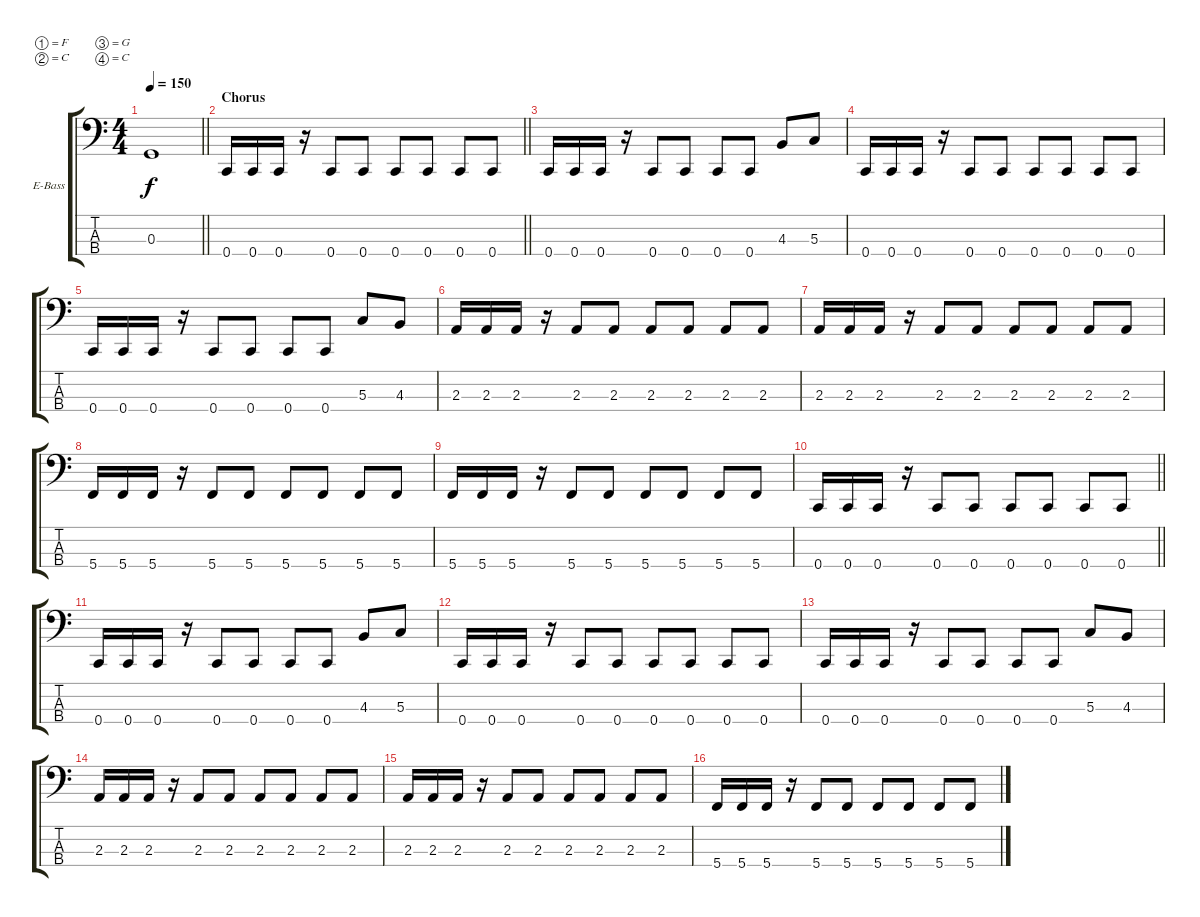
\bracketExtendMode groupsimilarinstruments
\firstSystemTrackNameOrientation horizontal
\otherSystemsTrackNameOrientation horizontal
\track ("Jay" "E-Bass") {solo instrument electricbassfinger}
\staff {score tabs}
\tuning (F2 C2 G1 C1)
\ts (4 4)
\tempo 150
\clef f4
\barLineRight lightlight
\ks c
0.3.1{dy f} |
\section ("" "Chorus")
\barLineRight lightlight
0.4.16 0.4.16 0.4.16 r.16 0.4.8 0.4.8 0.4.8 0.4.8 0.4.8 0.4.8 |
0.4.16 0.4.16 0.4.16 r.16 0.4.8 0.4.8 0.4.8 0.4.8 4.3.8 5.3.8 |
0.4.16 0.4.16 0.4.16 r.16 0.4.8 0.4.8 0.4.8 0.4.8 0.4.8 0.4.8 |
0.4.16 0.4.16 0.4.16 r.16 0.4.8 0.4.8 0.4.8 0.4.8 5.3.8 4.3.8 |
2.3.16 2.3.16 2.3.16 r.16 2.3.8 2.3.8 2.3.8 2.3.8 2.3.8 2.3.8 |
2.3.16 2.3.16 2.3.16 r.16 2.3.8 2.3.8 2.3.8 2.3.8 2.3.8 2.3.8 |
5.4.16 5.4.16 5.4.16 r.16 5.4.8 5.4.8 5.4.8 5.4.8 5.4.8 5.4.8 |
5.4.16 5.4.16 5.4.16 r.16 5.4.8 5.4.8 5.4.8 5.4.8 5.4.8 5.4.8 |
\barLineRight lightlight
0.4.16 0.4.16 0.4.16 r.16 0.4.8 0.4.8 0.4.8 0.4.8 0.4.8 0.4.8 |
0.4.16 0.4.16 0.4.16 r.16 0.4.8 0.4.8 0.4.8 0.4.8 4.3.8 5.3.8 |
0.4.16 0.4.16 0.4.16 r.16 0.4.8 0.4.8 0.4.8 0.4.8 0.4.8 0.4.8 |
0.4.16 0.4.16 0.4.16 r.16 0.4.8 0.4.8 0.4.8 0.4.8 5.3.8 4.3.8 |
2.3.16 2.3.16 2.3.16 r.16 2.3.8 2.3.8 2.3.8 2.3.8 2.3.8 2.3.8 |
2.3.16 2.3.16 2.3.16 r.16 2.3.8 2.3.8 2.3.8 2.3.8 2.3.8 2.3.8 |
5.4.16 5.4.16 5.4.16 r.16 5.4.8 5.4.8 5.4.8 5.4.8 5.4.8 5.4.8
